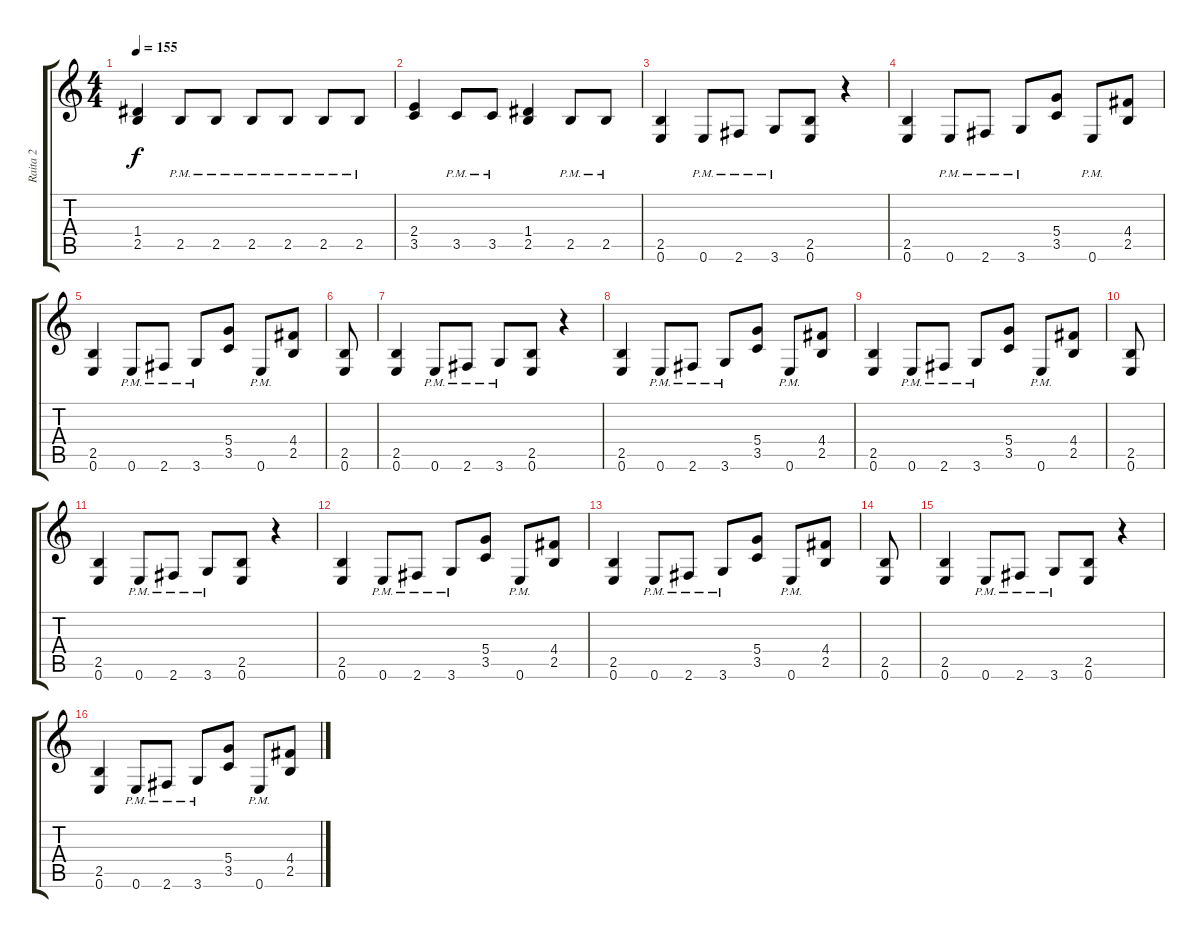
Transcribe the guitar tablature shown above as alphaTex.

\track ("Raita 2" "Raita 2") {instrument overdrivenguitar}
\staff {score tabs}
\tuning (E4 B3 G3 D3 A2 E2) {hide}
\ts (4 4)
\tempo 155
\clef g2
\ks c
(1.4 2.5).4{dy f} 2.5{pm}.8 2.5{pm}.8 2.5{pm}.8 2.5{pm}.8 2.5{pm}.8 2.5{pm}.8 |
(2.4 3.5).4 3.5{pm}.8 3.5{pm}.8 (1.4 2.5).4 2.5{pm}.8 2.5{pm}.8 |
(2.5 0.6).4{volume 11 instrument overdrivenguitar} 0.6{pm}.8 2.6{pm}.8 3.6{pm}.8 (2.5 0.6).8 r.4 |
(2.5 0.6).4 0.6{pm}.8 2.6{pm}.8 3.6{pm}.8 (5.4 3.5).8 0.6{pm}.8 (4.4 2.5).8 |
(2.5 0.6).4 0.6{pm}.8 2.6{pm}.8 3.6{pm}.8 (5.4 3.5).8 0.6{pm}.8 (4.4 2.5).8 |
(2.5 0.6).8 |
(2.5 0.6).4 0.6{pm}.8 2.6{pm}.8 3.6{pm}.8 (2.5 0.6).8 r.4 |
(2.5 0.6).4 0.6{pm}.8 2.6{pm}.8 3.6{pm}.8 (5.4 3.5).8 0.6{pm}.8 (4.4 2.5).8 |
(2.5 0.6).4 0.6{pm}.8 2.6{pm}.8 3.6{pm}.8 (5.4 3.5).8 0.6{pm}.8 (4.4 2.5).8 |
(2.5 0.6).8 |
(2.5 0.6).4 0.6{pm}.8 2.6{pm}.8 3.6{pm}.8 (2.5 0.6).8 r.4 |
(2.5 0.6).4 0.6{pm}.8 2.6{pm}.8 3.6{pm}.8 (5.4 3.5).8 0.6{pm}.8 (4.4 2.5).8 |
(2.5 0.6).4 0.6{pm}.8 2.6{pm}.8 3.6{pm}.8 (5.4 3.5).8 0.6{pm}.8 (4.4 2.5).8 |
(2.5 0.6).8 |
(2.5 0.6).4 0.6{pm}.8 2.6{pm}.8 3.6{pm}.8 (2.5 0.6).8 r.4 |
(2.5 0.6).4 0.6{pm}.8 2.6{pm}.8 3.6{pm}.8 (5.4 3.5).8 0.6{pm}.8 (4.4 2.5).8
